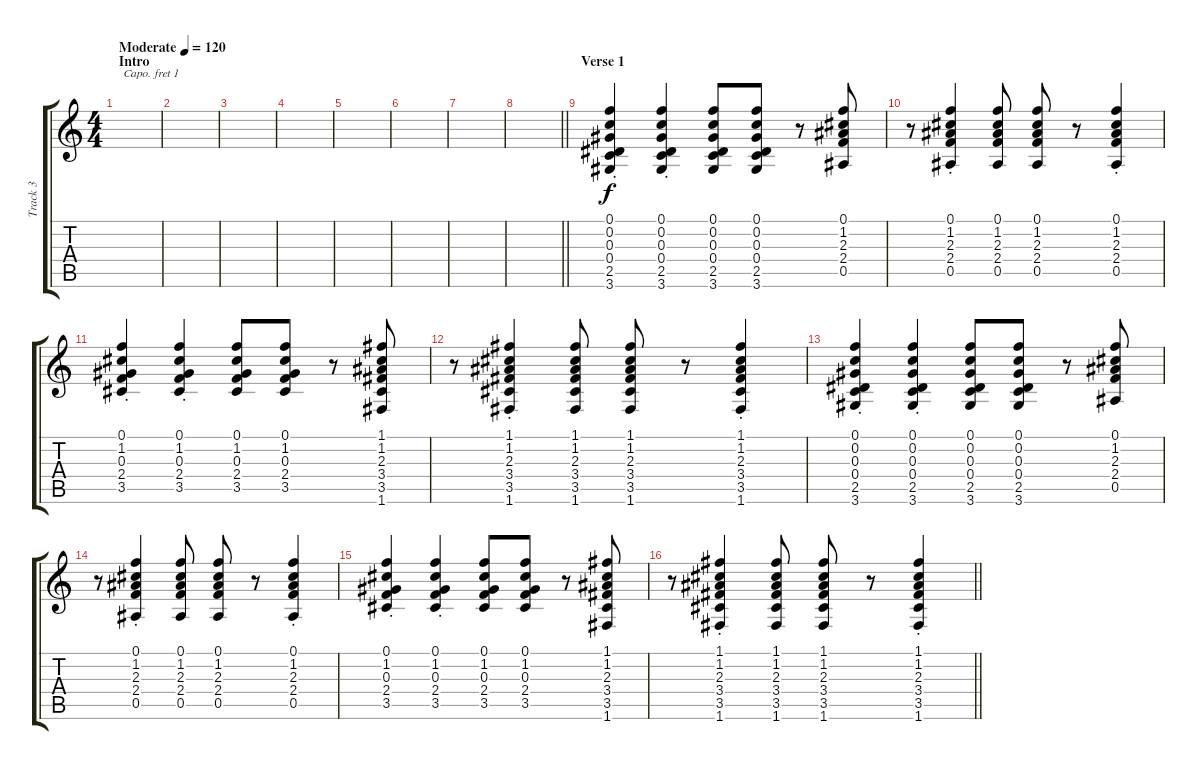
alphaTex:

\track ("Track 3" "Track 3") {instrument acousticguitarsteel}
\staff {score tabs}
\capo 1
\tuning (E4 B3 G3 D3 A2 E2) {hide}
\ts (4 4)
\section ("" "Intro")
\tempo (120 "Moderate")
\clef g2
\ks c
|
|
|
|
|
|
|
\barLineRight lightlight
|
\section ("" "Verse 1")
(0.1{st} 0.2{st} 0.3{st} 0.4{st} 2.5{st} 3.6{st}).4 (0.1{st} 0.2{st} 0.3{st} 0.4{st} 2.5{st} 3.6{st}).4 (0.1 0.2 0.3 0.4 2.5 3.6).8 (0.1 0.2 0.3 0.4 2.5 3.6).8 r.8 (0.1 1.2 2.3 2.4 0.5).8 |
r.8 (0.1{st} 1.2{st} 2.3{st} 2.4{st} 0.5{st}).4 (0.1 1.2 2.3 2.4 0.5).8 (0.1 1.2 2.3 2.4 0.5).8 r.8 (0.1{st} 1.2{st} 2.3{st} 2.4{st} 0.5{st}).4 |
(0.1{st} 1.2{st} 0.3{st} 2.4{st} 3.5{st}).4 (0.1{st} 1.2{st} 0.3{st} 2.4{st} 3.5{st}).4 (0.1 1.2 0.3 2.4 3.5).8 (0.1 1.2 0.3 2.4 3.5).8 r.8 (1.1 1.2 2.3 3.4 3.5 1.6).8 |
r.8 (1.1{st} 1.2{st} 2.3{st} 3.4{st} 3.5{st} 1.6{st}).4 (1.1 1.2 2.3 3.4 3.5 1.6).8 (1.1 1.2 2.3 3.4 3.5 1.6).8 r.8 (1.1{st} 1.2{st} 2.3{st} 3.4{st} 3.5{st} 1.6{st}).4 |
(0.1{st} 0.2{st} 0.3{st} 0.4{st} 2.5{st} 3.6{st}).4 (0.1{st} 0.2{st} 0.3{st} 0.4{st} 2.5{st} 3.6{st}).4 (0.1 0.2 0.3 0.4 2.5 3.6).8 (0.1 0.2 0.3 0.4 2.5 3.6).8 r.8 (0.1 1.2 2.3 2.4 0.5).8 |
r.8 (0.1{st} 1.2{st} 2.3{st} 2.4{st} 0.5{st}).4 (0.1 1.2 2.3 2.4 0.5).8 (0.1 1.2 2.3 2.4 0.5).8 r.8 (0.1{st} 1.2{st} 2.3{st} 2.4{st} 0.5{st}).4 |
(0.1{st} 1.2{st} 0.3{st} 2.4{st} 3.5{st}).4 (0.1{st} 1.2{st} 0.3{st} 2.4{st} 3.5{st}).4 (0.1 1.2 0.3 2.4 3.5).8 (0.1 1.2 0.3 2.4 3.5).8 r.8 (1.1 1.2 2.3 3.4 3.5 1.6).8 |
\barLineRight lightlight
r.8 (1.1{st} 1.2{st} 2.3{st} 3.4{st} 3.5{st} 1.6{st}).4 (1.1 1.2 2.3 3.4 3.5 1.6).8 (1.1 1.2 2.3 3.4 3.5 1.6).8 r.8 (1.1{st} 1.2{st} 2.3{st} 3.4{st} 3.5{st} 1.6{st}).4
